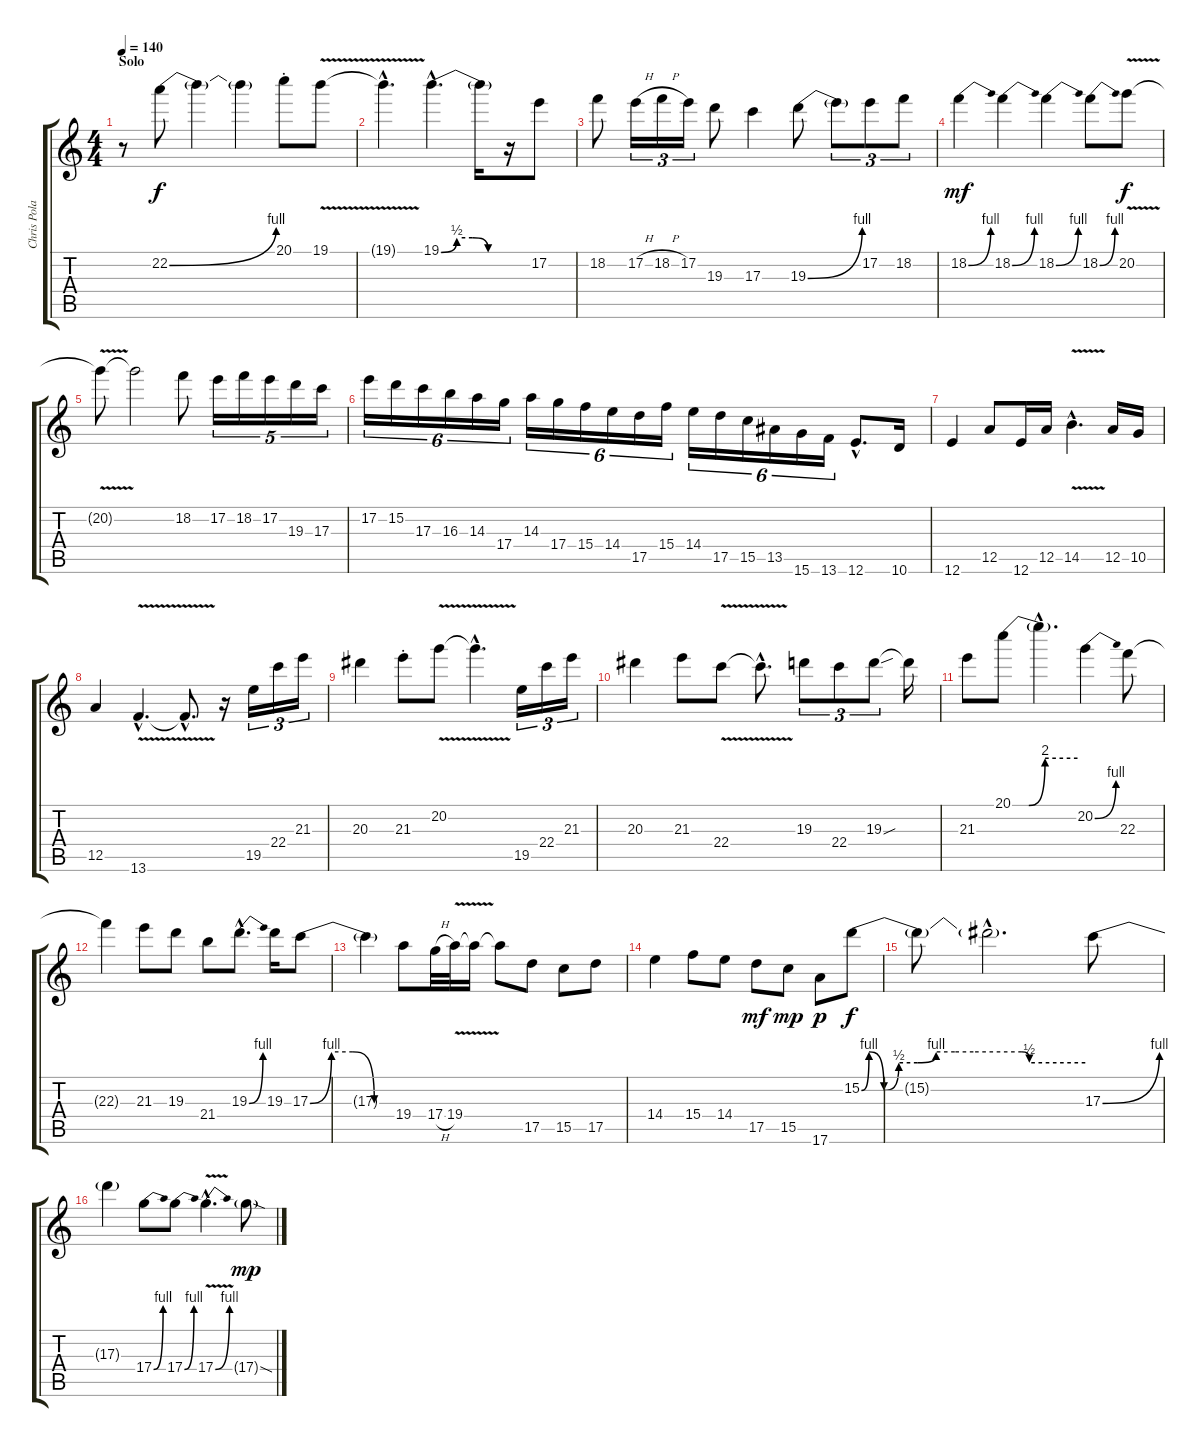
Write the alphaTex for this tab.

\track ("Chris Poland" "Chris Pola") {instrument overdrivenguitar}
\staff {score tabs}
\tuning (E4 B3 G3 D3 A2 E2) {hide}
\ts (4 4)
\section ("" "Solo")
\tempo 140
\clef g2
\ks c
r.8{dy f} 22.2{be (bend 0 0 60 4)}.8 22.2{t}.4 22.2{t}.4 20.1{st}.8 19.1{v}.8 |
19.1{hac t}.4{d} 19.1{be (custom 0 0 15 2 30 2 45 0 60 0) hac}.4{d} 19.1{t}.16 r.16 17.2.8 |
18.2.8 17.2{h}.16{tu (3 2)} 18.2{h}.16{tu (3 2)} 17.2.16{tu (3 2)} 19.3.8 17.3.4 19.3{be (bend 0 0 60 4)}.8 19.3{t}.8{tu (3 2)} 17.2.8{tu (3 2)} 18.2.8{tu (3 2)} |
18.2{be (bend 0 0 60 4)}.4{dy mf} 18.2{be (bend 0 0 60 4)}.4 18.2{be (bend 0 0 60 4)}.4 18.2{be (bend 0 0 60 4)}.8 20.2{v}.8{dy f} |
20.2{t}.8 20.2{t}.2 18.2.8 17.2.16{tu (5 4)} 18.2.16{tu (5 4)} 17.2.16{tu (5 4)} 19.3.16{tu (5 4)} 17.3.16{tu (5 4)} |
17.2.16{tu (6 4)} 15.2.16{tu (6 4)} 17.3.16{tu (6 4)} 16.3.16{tu (6 4)} 14.3.16{tu (6 4)} 17.4.16{tu (6 4)} 14.3.16{tu (6 4)} 17.4.16{tu (6 4)} 15.4.16{tu (6 4)} 14.4.16{tu (6 4)} 17.5.16{tu (6 4)} 15.4.16{tu (6 4)} 14.4.16{tu (6 4)} 17.5.16{tu (6 4)} 15.5.16{tu (6 4)} 13.5.16{tu (6 4)} 15.6.16{tu (6 4)} 13.6.16{tu (6 4)} 12.6{hac}.8{d} 10.6.16 |
12.6.4 12.5.8 12.6.16 12.5.16 14.5{v hac}.4{d} 12.5.16 10.5.16 |
12.5.4 13.6{v hac}.4{d} 13.6{hac t}.8{d} r.16 19.5.16{tu (3 2)} 22.4.16{tu (3 2)} 21.3.16{tu (3 2)} |
20.3.4 21.3{st}.8 20.2{v}.8 20.2{hac t}.4{d} 19.5.16{tu (3 2)} 22.4.16{tu (3 2)} 21.3.16{tu (3 2)} |
20.3.4 21.3.8 22.4{v}.8 22.4{hac t}.8{d} 19.3.8{tu (3 2)} 22.4.8{tu (3 2)} 19.3{sou}.8{tu (3 2)} 19.3{t}.16 |
21.3.8 20.1{be (custom 0 0 15 0 30 8 60 8)}.8 20.1{hac t}.4{d} 20.2{be (bend 0 0 60 4)}.4 22.3.8 |
22.3{t}.4 21.3.8 19.3.8 21.4.8 19.3{be (bend 0 0 60 4) hac}.8{d} 19.3.16 17.3{be (custom 0 0 15 4 30 4 45 0 60 0)}.8 |
17.3{t}.4 19.4.8 17.4{h}.32 19.4{v}.32 19.4{t}.16 19.4{t}.8 17.5.8 15.5.8 17.5.8 |
14.4.4 15.4.8 14.4.8 17.5.8{dy mf} 15.5.8{dy mp} 17.6.8{dy p} 15.2{be (custom 0 0 2 4 6 0 10 2 15 2 20 4 25 4 30 4 43 4 45 2 60 2)}.8{dy f} |
15.2{t}.8 15.2{hac t}.2{d} 17.3{be (bend 0 0 60 4)}.8 |
17.3{t}.4 17.4{be (bend 0 0 60 4)}.8 17.4{be (bend 0 0 60 4)}.8 17.4{be (bend 0 0 60 4) v hac}.4{d} 17.4{sod g}.8{dy mp}
